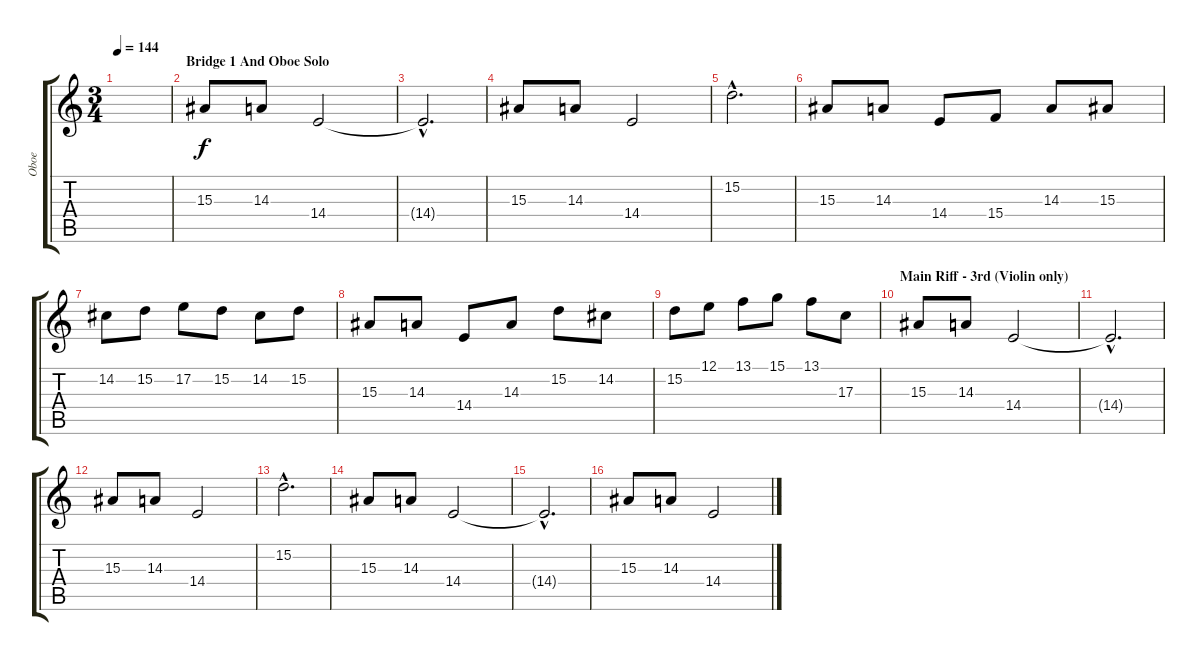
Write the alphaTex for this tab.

\track ("Oboe" "Oboe") {instrument oboe}
\staff {score tabs}
\tuning (E4 B3 G3 D3 A2 E2) {hide}
\ts (3 4)
\tempo 144
\clef g2
\ks c
|
\section ("" "Bridge 1 And Oboe Solo")
15.3.8 14.3.8 14.4.2 |
14.4{hac t}.2{d} |
15.3.8 14.3.8 14.4.2 |
15.2{hac}.2{d} |
15.3.8 14.3.8 14.4.8 15.4.8 14.3.8 15.3.8 |
14.2.8 15.2.8 17.2.8 15.2.8 14.2.8 15.2.8 |
15.3.8 14.3.8 14.4.8 14.3.8 15.2.8 14.2.8 |
15.2.8 12.1.8 13.1.8 15.1.8 13.1.8 17.3.8 |
\section ("" "Main Riff - 3rd (Violin only)")
15.3.8 14.3.8 14.4.2 |
14.4{hac t}.2{d} |
15.3.8 14.3.8 14.4.2 |
15.2{hac}.2{d} |
15.3.8 14.3.8 14.4.2 |
14.4{hac t}.2{d} |
15.3.8 14.3.8 14.4.2
